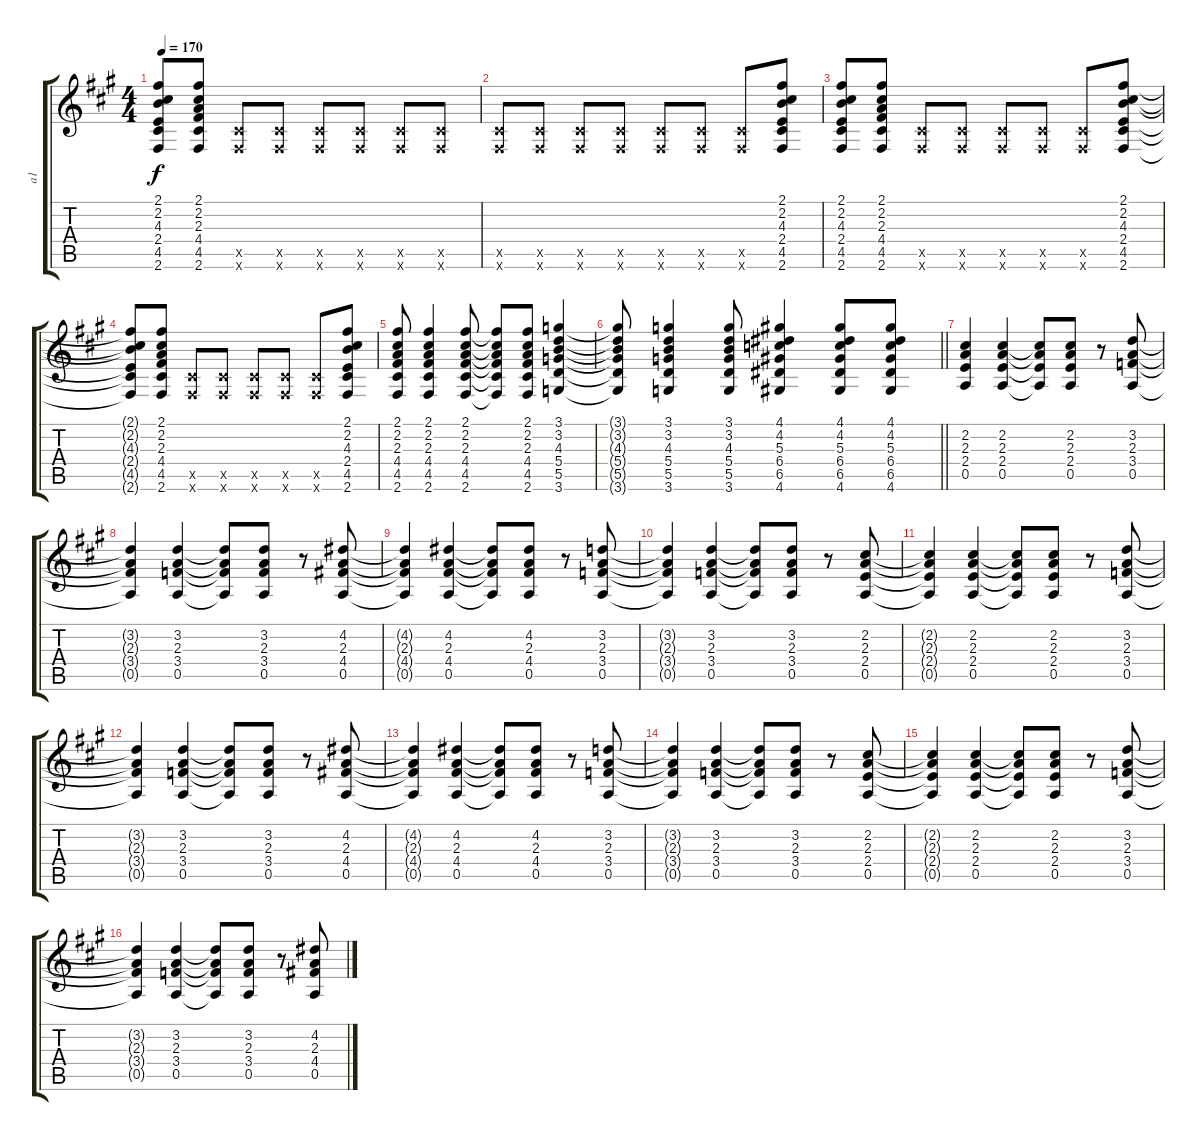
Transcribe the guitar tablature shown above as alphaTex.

\track ("a1" "a1") {instrument acousticguitarsteel}
\staff {score tabs}
\tuning (E4 B3 G3 D3 A2 E2) {hide}
\ts (4 4)
\tempo 170
\clef g2
\ks a
(2.1{t} 2.2{t} 4.3{t} 2.4{t} 4.5{t} 2.6{t}).8{dy f} (2.1 2.2 2.3 4.4 4.5 2.6).8 (4.5{x} 2.6{x}).8 (4.5{x} 2.6{x}).8 (4.5{x} 2.6{x}).8 (4.5{x} 2.6{x}).8 (4.5{x} 2.6{x}).8 (4.5{x} 2.6{x}).8 |
(4.5{x} 2.6{x}).8 (4.5{x} 2.6{x}).8 (4.5{x} 2.6{x}).8 (4.5{x} 2.6{x}).8 (4.5{x} 2.6{x}).8 (4.5{x} 2.6{x}).8 (4.5{x} 2.6{x}).8 (2.1 2.2 4.3 2.4 4.5 2.6).8 |
(2.1 2.2 4.3 2.4 4.5 2.6).8 (2.1 2.2 2.3 4.4 4.5 2.6).8 (4.5{x} 2.6{x}).8 (4.5{x} 2.6{x}).8 (4.5{x} 2.6{x}).8 (4.5{x} 2.6{x}).8 (4.5{x} 2.6{x}).8 (2.1 2.2 4.3 2.4 4.5 2.6).8 |
(2.1{t} 2.2{t} 4.3{t} 2.4{t} 4.5{t} 2.6{t}).8 (2.1 2.2 2.3 4.4 4.5 2.6).8 (4.5{x} 2.6{x}).8 (4.5{x} 2.6{x}).8 (4.5{x} 2.6{x}).8 (4.5{x} 2.6{x}).8 (4.5{x} 2.6{x}).8 (2.1 2.2 4.3 2.4 4.5 2.6).8 |
(2.1 2.2 2.3 4.4 4.5 2.6).8 (2.1 2.2 2.3 4.4 4.5 2.6).4 (2.1 2.2 2.3 4.4 4.5 2.6).8 (2.1{t} 2.2{t} 2.3{t} 4.4{t} 4.5{t} 2.6{t}).8 (2.1 2.2 2.3 4.4 4.5 2.6).8 (3.1 3.2 4.3 5.4 5.5 3.6).4 |
\barLineRight lightlight
(3.1{t} 3.2{t} 4.3{t} 5.4{t} 5.5{t} 3.6{t}).8 (3.1 3.2 4.3 5.4 5.5 3.6).4 (3.1 3.2 4.3 5.4 5.5 3.6).8 (4.1 4.2 5.3 6.4 6.5 4.6).4 (4.1 4.2 5.3 6.4 6.5 4.6).8 (4.1 4.2 5.3 6.4 6.5 4.6).8 |
(2.2 2.3 2.4 0.5).4 (2.2 2.3 2.4 0.5).4 (2.2{t} 2.3{t} 2.4{t} 0.5{t}).8 (2.2 2.3 2.4 0.5).8 r.8 (3.2 2.3 3.4 0.5).8 |
(3.2{t} 2.3{t} 3.4{t} 0.5{t}).4 (3.2 2.3 3.4 0.5).4 (3.2{t} 2.3{t} 3.4{t} 0.5{t}).8 (3.2 2.3 3.4 0.5).8 r.8 (4.2 2.3 4.4 0.5).8 |
(4.2{t} 2.3{t} 4.4{t} 0.5{t}).4 (4.2 2.3 4.4 0.5).4 (4.2{t} 2.3{t} 4.4{t} 0.5{t}).8 (4.2 2.3 4.4 0.5).8 r.8 (3.2 2.3 3.4 0.5).8 |
(3.2{t} 2.3{t} 3.4{t} 0.5{t}).4 (3.2 2.3 3.4 0.5).4 (3.2{t} 2.3{t} 3.4{t} 0.5{t}).8 (3.2 2.3 3.4 0.5).8 r.8 (2.2 2.3 2.4 0.5).8 |
(2.2{t} 2.3{t} 2.4{t} 0.5{t}).4 (2.2 2.3 2.4 0.5).4 (2.2{t} 2.3{t} 2.4{t} 0.5{t}).8 (2.2 2.3 2.4 0.5).8 r.8 (3.2 2.3 3.4 0.5).8 |
(3.2{t} 2.3{t} 3.4{t} 0.5{t}).4 (3.2 2.3 3.4 0.5).4 (3.2{t} 2.3{t} 3.4{t} 0.5{t}).8 (3.2 2.3 3.4 0.5).8 r.8 (4.2 2.3 4.4 0.5).8 |
(4.2{t} 2.3{t} 4.4{t} 0.5{t}).4 (4.2 2.3 4.4 0.5).4 (4.2{t} 2.3{t} 4.4{t} 0.5{t}).8 (4.2 2.3 4.4 0.5).8 r.8 (3.2 2.3 3.4 0.5).8 |
(3.2{t} 2.3{t} 3.4{t} 0.5{t}).4 (3.2 2.3 3.4 0.5).4 (3.2{t} 2.3{t} 3.4{t} 0.5{t}).8 (3.2 2.3 3.4 0.5).8 r.8 (2.2 2.3 2.4 0.5).8 |
(2.2{t} 2.3{t} 2.4{t} 0.5{t}).4 (2.2 2.3 2.4 0.5).4 (2.2{t} 2.3{t} 2.4{t} 0.5{t}).8 (2.2 2.3 2.4 0.5).8 r.8 (3.2 2.3 3.4 0.5).8 |
(3.2{t} 2.3{t} 3.4{t} 0.5{t}).4 (3.2 2.3 3.4 0.5).4 (3.2{t} 2.3{t} 3.4{t} 0.5{t}).8 (3.2 2.3 3.4 0.5).8 r.8 (4.2 2.3 4.4 0.5).8
